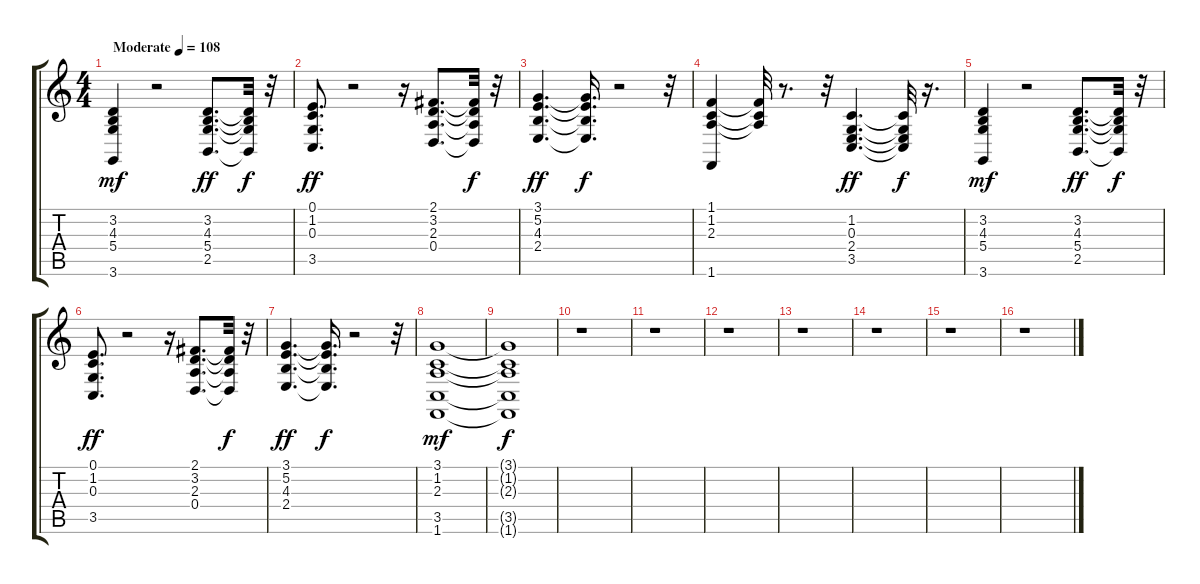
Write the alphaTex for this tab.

\track "" {instrument electricgrandpiano}
\staff {score tabs}
\tuning (E4 B3 G3 D3 A2 E2) {hide}
\ts (4 4)
\tempo (108 "Moderate")
\clef g2
\ks c
(3.2 4.3 5.4 3.6).4{dy mf instrument electricgrandpiano} r.2 (3.2 4.3 5.4 2.5).8{d dy ff} (3.2{t} 4.3{t} 5.4{t} 2.5{t}).32{dy f} r.32 |
(0.1 1.2 0.3 3.5).8{d dy ff} r.2 r.16 (2.1 3.2 2.3 0.4).8{d} (2.1{t} 3.2{t} 2.3{t} 0.4{t}).32{dy f} r.32 |
(3.1 5.2 4.3 2.4).4{d dy ff} (3.1{t} 5.2{t} 4.3{t} 2.4{t}).16{d dy f} r.2 r.32 |
(1.1 1.2 2.3 1.6).4 (1.1{t} 1.2{t} 2.3{t}).32 r.8{d} r.32 (1.2 0.3 2.4 3.5).4{d dy ff} (1.2{t} 0.3{t} 2.4{t} 3.5{t}).32{dy f} r.16{d} |
(3.2 4.3 5.4 3.6).4{dy mf} r.2 (3.2 4.3 5.4 2.5).8{d dy ff} (3.2{t} 4.3{t} 5.4{t} 2.5{t}).32{dy f} r.32 |
(0.1 1.2 0.3 3.5).8{d dy ff} r.2 r.16 (2.1 3.2 2.3 0.4).8{d} (2.1{t} 3.2{t} 2.3{t} 0.4{t}).32{dy f} r.32 |
(3.1 5.2 4.3 2.4).4{d dy ff} (3.1{t} 5.2{t} 4.3{t} 2.4{t}).16{d dy f} r.2 r.32 |
(3.1 1.2 2.3 3.5 1.6).1{dy mf} |
(3.1{t} 1.2{t} 2.3{t} 3.5{t} 1.6{t}).1{dy f} |
r.1 |
r.1 |
r.1 |
r.1 |
r.1 |
r.1 |
r.1
